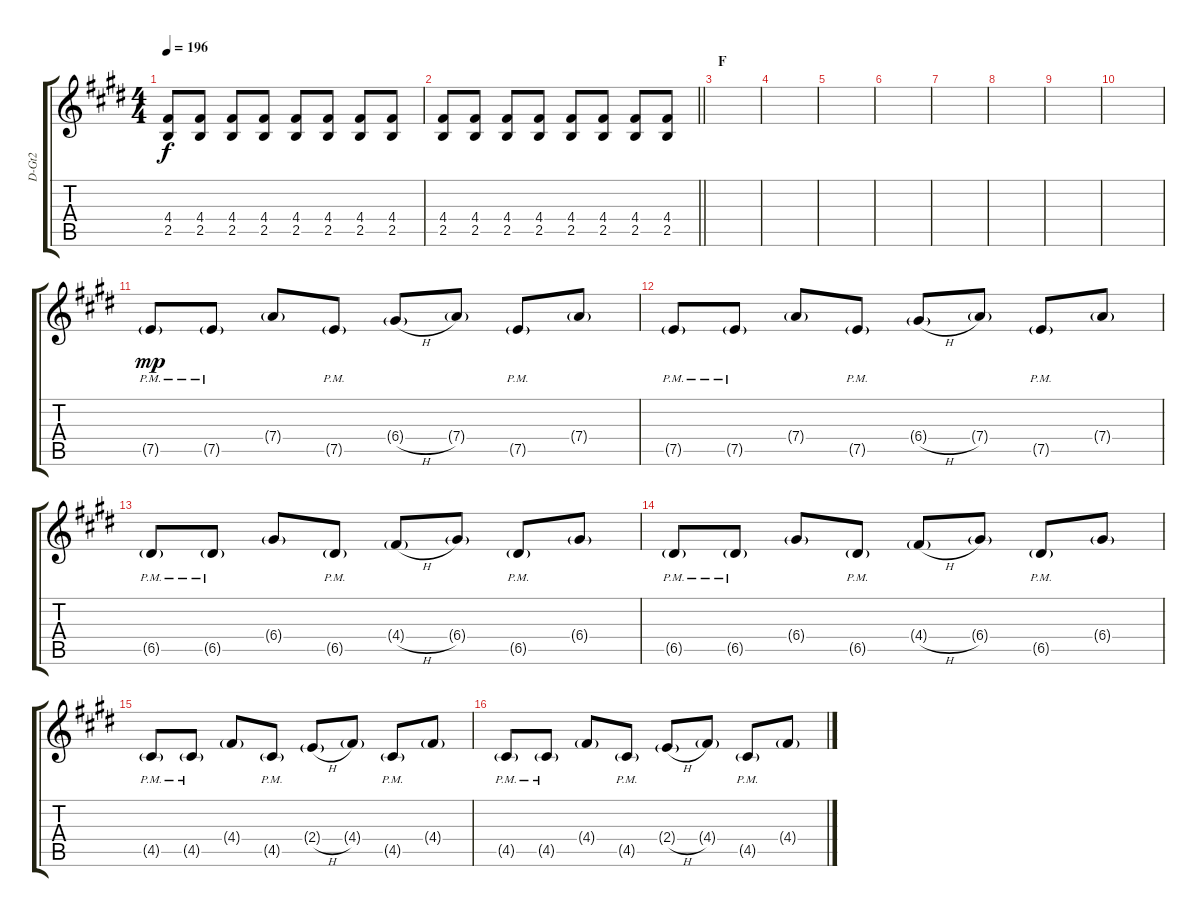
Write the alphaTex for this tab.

\track ("D-Gt2" "D-Gt2") {instrument distortionguitar}
\staff {score tabs}
\tuning (E4 B3 G3 D3 A2 E2) {hide}
\ts (4 4)
\tempo 196
\clef g2
\ks e
(4.4 2.5).8{dy f} (4.4 2.5).8 (4.4 2.5).8 (4.4 2.5).8 (4.4 2.5).8 (4.4 2.5).8 (4.4 2.5).8 (4.4 2.5).8 |
\barLineRight lightlight
(4.4 2.5).8 (4.4 2.5).8 (4.4 2.5).8 (4.4 2.5).8 (4.4 2.5).8 (4.4 2.5).8 (4.4 2.5).8 (4.4 2.5).8 |
\section ("" "F")
|
|
|
|
|
|
|
|
7.5{g pm}.8{dy mp} 7.5{g pm}.8 7.4{g}.8 7.5{g pm}.8 6.4{h g}.8 7.4{g}.8 7.5{g pm}.8 7.4{g}.8 |
7.5{g pm}.8 7.5{g pm}.8 7.4{g}.8 7.5{g pm}.8 6.4{h g}.8 7.4{g}.8 7.5{g pm}.8 7.4{g}.8 |
6.5{g pm}.8 6.5{g pm}.8 6.4{g}.8 6.5{g pm}.8 4.4{h g}.8 6.4{g}.8 6.5{g pm}.8 6.4{g}.8 |
6.5{g pm}.8 6.5{g pm}.8 6.4{g}.8 6.5{g pm}.8 4.4{h g}.8 6.4{g}.8 6.5{g pm}.8 6.4{g}.8 |
4.5{g pm}.8 4.5{g pm}.8 4.4{g}.8 4.5{g pm}.8 2.4{h g}.8 4.4{g}.8 4.5{g pm}.8 4.4{g}.8 |
4.5{g pm}.8 4.5{g pm}.8 4.4{g}.8 4.5{g pm}.8 2.4{h g}.8 4.4{g}.8 4.5{g pm}.8 4.4{g}.8
